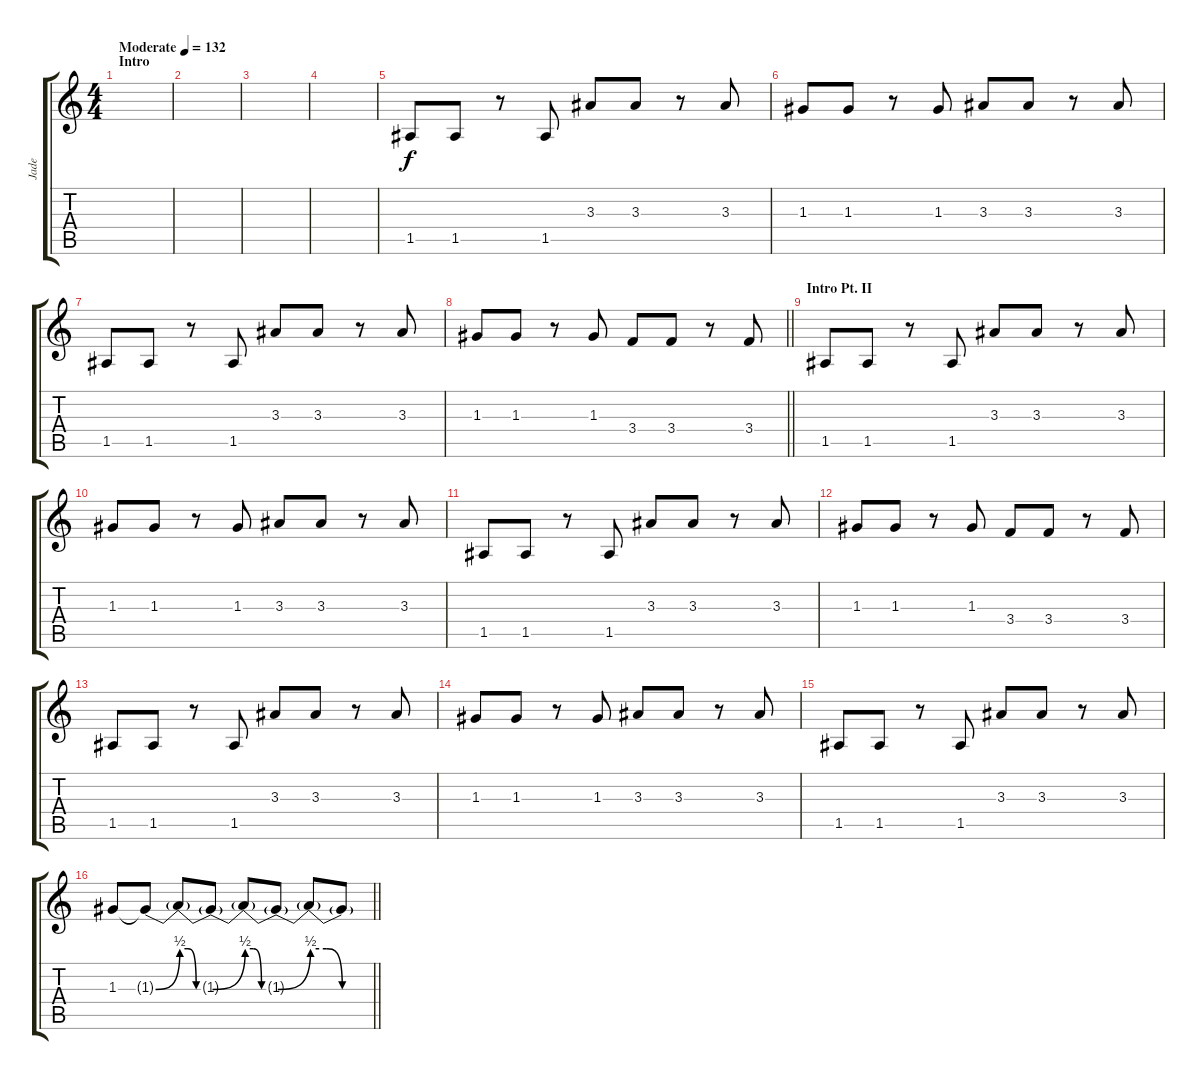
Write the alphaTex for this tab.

\track ("Jade" "Jade") {instrument distortionguitar}
\staff {score tabs}
\tuning (E4 B3 G3 D3 A2 E2) {hide}
\ts (4 4)
\section ("" "Intro")
\tempo (132 "Moderate")
\clef g2
\ks c
|
|
|
|
1.5.8 1.5.8 r.8 1.5.8 3.3.8 3.3.8 r.8 3.3.8 |
1.3.8 1.3.8 r.8 1.3.8 3.3.8 3.3.8 r.8 3.3.8 |
1.5.8 1.5.8 r.8 1.5.8 3.3.8 3.3.8 r.8 3.3.8 |
\barLineRight lightlight
1.3.8 1.3.8 r.8 1.3.8 3.4.8 3.4.8 r.8 3.4.8 |
\section ("" "Intro Pt. II")
1.5.8 1.5.8 r.8 1.5.8 3.3.8 3.3.8 r.8 3.3.8 |
1.3.8 1.3.8 r.8 1.3.8 3.3.8 3.3.8 r.8 3.3.8 |
1.5.8 1.5.8 r.8 1.5.8 3.3.8 3.3.8 r.8 3.3.8 |
1.3.8 1.3.8 r.8 1.3.8 3.4.8 3.4.8 r.8 3.4.8 |
1.5.8 1.5.8 r.8 1.5.8 3.3.8 3.3.8 r.8 3.3.8 |
1.3.8 1.3.8 r.8 1.3.8 3.3.8 3.3.8 r.8 3.3.8 |
1.5.8 1.5.8 r.8 1.5.8 3.3.8 3.3.8 r.8 3.3.8 |
\barLineRight lightlight
1.3.8 1.3{be (bend 0 0 60 2) t}.8 1.3{be (custom 0 2 15 2 30 0 60 0) t}.8 1.3{be (bend 0 0 60 2) t}.8 1.3{be (custom 0 2 15 2 30 0 60 0) t}.8 1.3{be (bend 0 0 60 2) t}.8 1.3{be (custom 0 2 15 2 30 0 60 0) t}.8 1.3{t}.8
